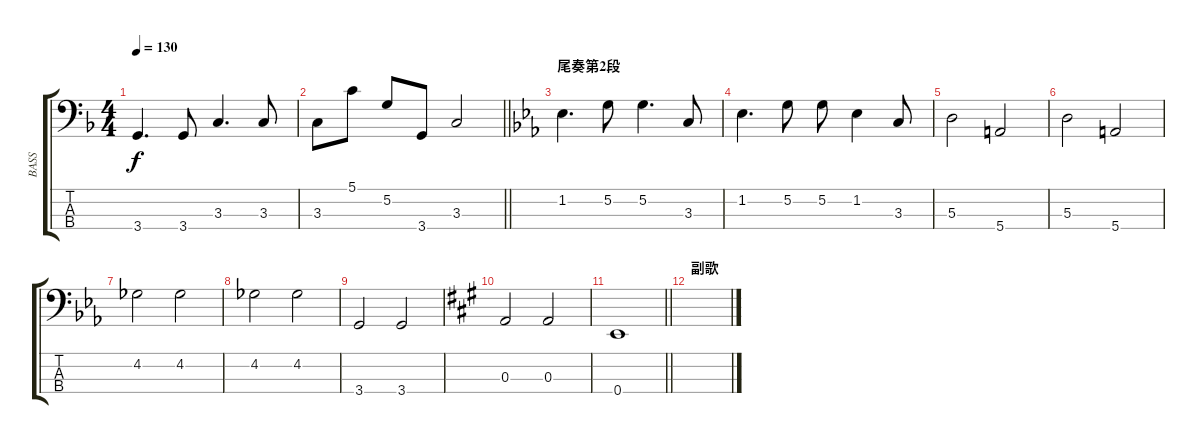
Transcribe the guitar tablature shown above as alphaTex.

\track ("BASS" "BASS") {instrument electricbassfinger}
\staff {score tabs}
\tuning (G2 D2 A1 E1) {hide}
\ts (4 4)
\tempo 130
\clef f4
\ks f
3.4.4{d dy f} 3.4.8 3.3.4{d} 3.3.8 |
\barLineRight lightlight
3.3.8 5.1.8 5.2.8 3.4.8 3.3.2 |
\section ("" "尾奏第2段")
\ks eb
1.2.4{d} 5.2.8 5.2.4{d} 3.3.8 |
1.2.4{d} 5.2.8 5.2.8 1.2.4 3.3.8 |
5.3.2 5.4.2 |
5.3.2 5.4.2 |
4.2.2 4.2.2 |
4.2.2 4.2.2 |
3.4.2 3.4.2 |
\ks a
0.3.2 0.3.2 |
\barLineRight lightlight
0.4.1 |
\section ("" "副歌")
